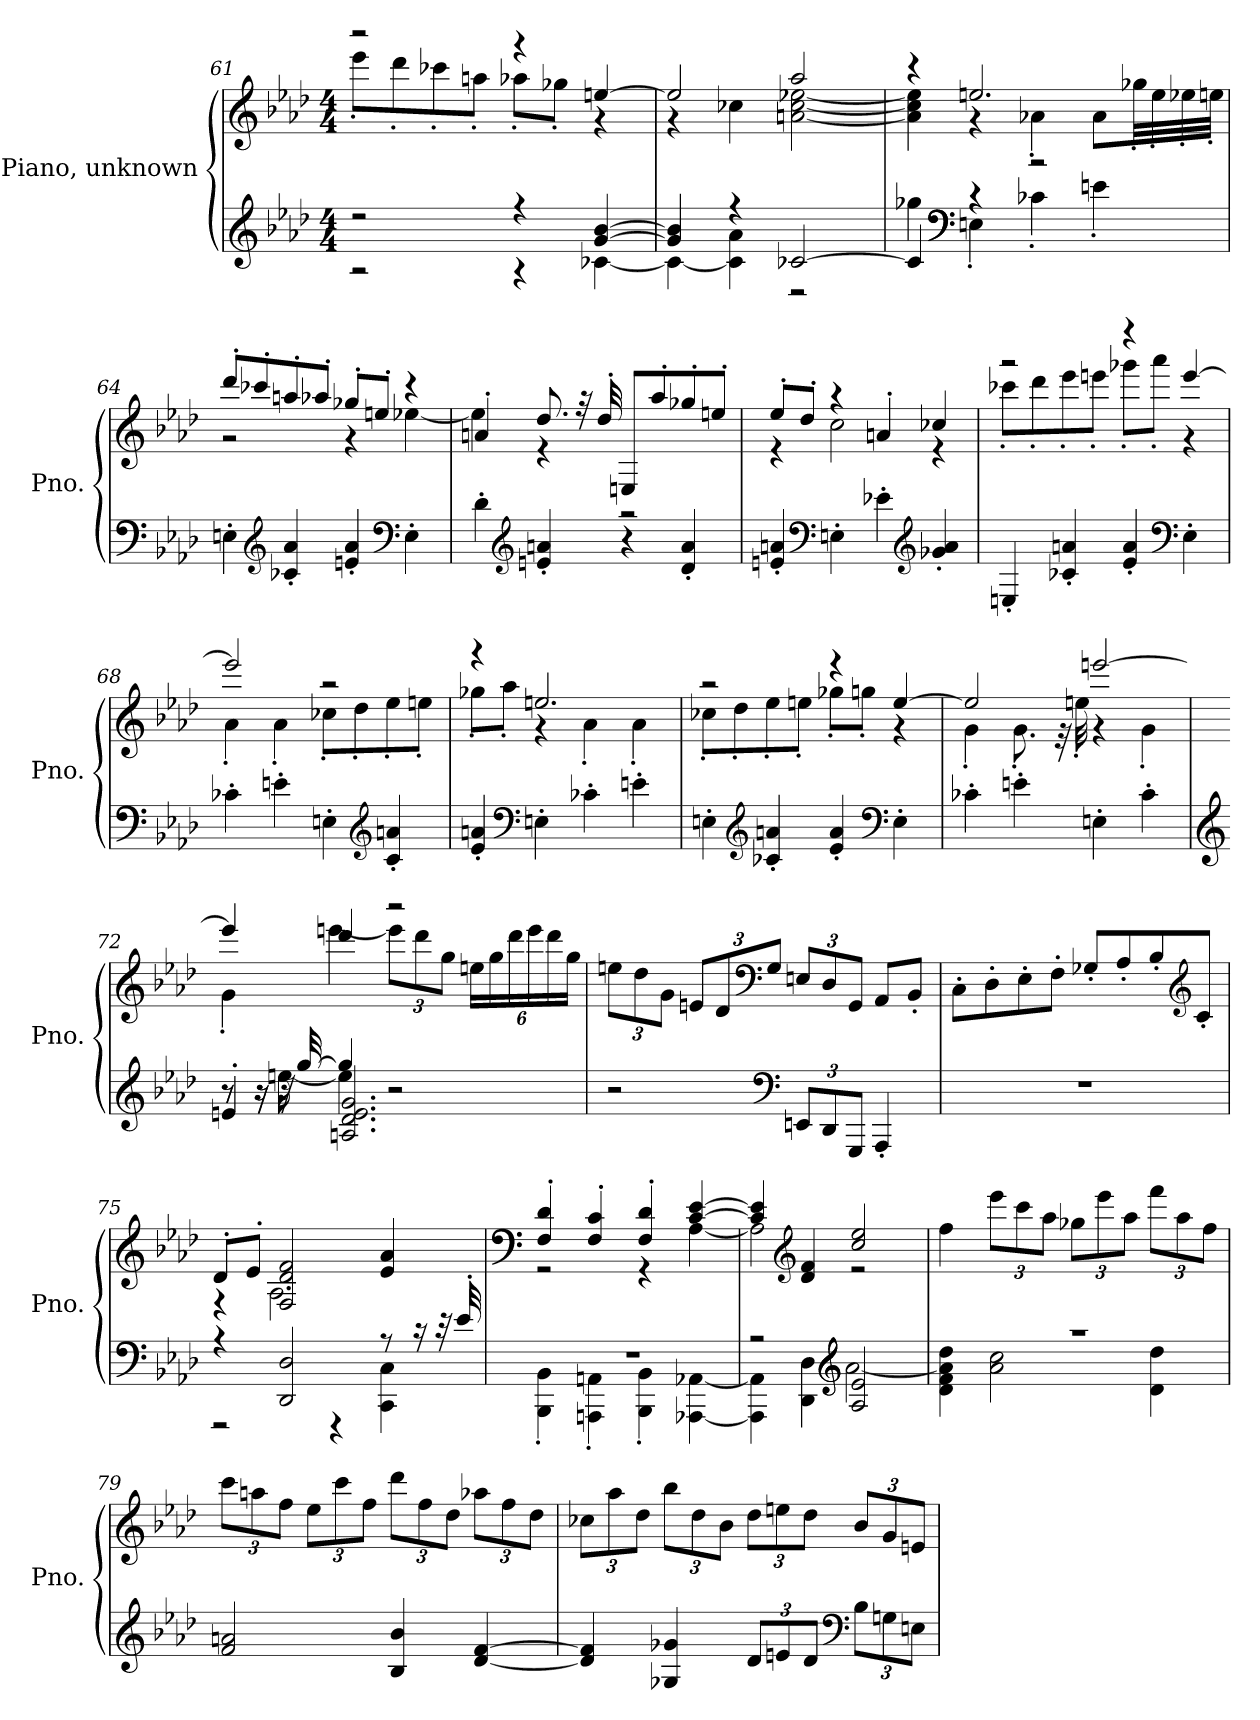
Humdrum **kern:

**kern	**kern
*part1	*part1
*staff2	*staff1
*I"Piano, unknown	*
*I'Pno.	*
!!LO:PB:g=z
*clefG2	*clefG2
*k[b-e-a-d-]	*k[b-e-a-d-]
*M4/4	*M4/4
=61	=61
*^	*^
2r	2r	2r	8eee-'\L
.	.	.	8ddd-'\
.	.	.	8ccc-X'\
.	.	.	8aan'\J
4r	4r	4r	8aa-X'\L
.	.	.	8gg-X'\J
[4g/ [4b-/	[4c-X\	[4een/	4r
=62	=62	=62	=62
4g/] 4b-/]	4c-\_	2ee/]	4r
4r	4c-\] 4a-\	.	4cc-X\
[2c-X/	2r	2aa-/	[2an\ [2cc-\ [2ee-X\
=63	=63	=63	=63
4c-/]	4gg-X\	4r	4a\] 4cc-\] 4ee-\]
*clefF4	*	*	*
4r	4En'\	2.een/	4r
2r	4c-X'\	.	4a-X'\
.	4en'\	.	8a-\L
.	.	.	32gg-X'\LL
.	.	.	32ee'\
.	.	.	32ee-X'\
.	.	.	32een'\JJJ
*v	*v	*	*
!!LO:LB:g=z	!!
=64	=64	=64
4En'\	8ddd-'/L	2r
.	8ccc-X'/	.
*clefG2	*	*
4c-X/' 4a-/'	8aan'/	.
.	8aa-X'/J	.
4en/' 4a-/'	8gg-X'/L	4r
.	8een'/J	.
*clefF4	*	*
4E'\	4r	[4ee-X\
=65	=65	=65
4d-'\	4an'/	4ee-\]
*clefG2	*	*
4en/' 4an/'	8.dd-/	4r
.	32r	.
.	32dd-'/	.
4r	8En/L	2r
.	8aa-'/	.
4d-/' 4a/'	8gg-X'/	.
.	8een'/J	.
=66	=66	=66
4en/' 4an/'	8ee-'/L	4r
.	8dd-'/J	.
*clefF4	*	*
4En'\	4r	2cc\
4e-X'\	4an'/	.
*clefG2	*	*
4g-X/' 4a/'	4cc-X/	4r
!!LO:LB:g=z	!!
=67	=67	=67
4En'/	2r	8ccc-X'\L
.	.	8ddd-'\
4c-X/' 4an/'	.	8eee-'\
.	.	8eeen'\J
4e-/' 4a/'	4r	8ggg-X'\L
.	.	8aaa-'\J
*clefF4	*	*
4E'\	[4eee/	4r
=68	=68	=68
4c-X'\	2eee/]	4a-'\
4en'\	.	4a-'\
4En'\	2r	8cc-X'\L
.	.	8dd-'\
*clefG2	*	*
4c-/' 4an/'	.	8ee-'\
.	.	8een'\J
=69	=69	=69
4e-/' 4an/'	4r	8gg-X'\L
.	.	8aa-'\J
*clefF4	*	*
4En'\	2.een/	4r
4c-X'\	.	4a-'\
4en'\	.	4a-'\
!!LO:LB:g=z	!!
=70	=70	=70
4En'\	2r	8cc-X'\L
.	.	8dd-'\
*clefG2	*	*
4c-X/' 4an/'	.	8ee-'\
.	.	8een'\J
4e-/' 4a/'	4r	8gg-X'\L
.	.	8ggn'\J
*clefF4	*	*
4E'\	[4ee/	4r
=71	=71	=71
4c-X'\	2ee/]	4g'\
4en'\	.	8.g'\
.	.	32r
.	.	32een'\
4En'\	[2eeen/	4r
4c-'\	.	4g'\
=72	=72	=72
*clefG2	*	*
*^	*	*
*	*^	*	*
8r	8r	4en'/	4eee/]	4g'\
16r	16r	.	.	.
32r	[16een\	.	.	.
[32gg/	.	.	.	.
4gg/]	4ee\]	2.An/ 2.d-/ 2.e/ 2.g/	4ddd-/	[4eeen\
*	*	*	*	*Xbrackettup
2r	2r	.	2r	12eee\L]
.	.	.	.	12ddd-\
.	.	.	.	12gg\J
.	.	.	.	24een\LL
.	.	.	.	24gg\
.	.	.	.	24ddd-\
.	.	.	.	24eee\
.	.	.	.	24ddd-\
.	.	.	.	24gg\JJ
*v	*v	*v	*	*
*	*v	*v
!!LO:LB:g=z
=73	=73
2r	12een\L
.	12dd-\
.	12g\J
.	12en/L
.	12d-/
*	*clefF4
.	12G/J
*clefF4	*
*Xbrackettup	*
12EEn/L	12En/L
12DD-/	12D-/
12GGG/J	12GG/J
4AAA-'/	8AA-/L
.	8BB-'/J
=74	=74
1r	8C'\L
.	8D-'\
.	8E-'\
.	8F'\J
.	8G-X'/L
.	8A-'/
.	8B-'/
*	*clefG2
.	8c'/J
=75	=75
*^	*^
4r	2r	8d-'/L	4r
.	.	8e-'/J	.
2DD-/ 2D-/	.	2F/ 2d-/ 2f/	2.A-\
.	4r	.	.
8r	4CC\ 4C\	4e-/ 4a-/	.
16r	.	.	.
32r	.	.	.
32e-'/	.	.	.
!!LO:LB:g=z	!!
=76	=76	=76	=76
*	*	*clefF4	*
1r	4BBB-\' 4BB-\'	4F/' 4d-/'	2r
.	4AAAn\' 4AAn\'	4F/' 4c/'	.
.	4BBB-\' 4BB-\'	4F/' 4d-/'	4r
.	[4AAA-X\ [4AA-X\	[4c/ [4e-/	[4A-\
=77	=77	=77	=77
2r	4AAA-\] 4AA-\]	4c/] 4e-/]	2A-\]
*	*	*clefG2	*
.	4DD-\ 4D-\	4d-/ 4f/	.
*clefG2	*	*	*
2A-/ 2e-/	[2a-\	2cc/ 2ee-/	2r
*	*	*v	*v
=78	=78	=78
1r	4d-\ 4f\ 4a-\] 4dd-\	4ff\
.	2a-\ 2cc\	12eee-\L
.	.	12ccc\
.	.	12aa-\J
.	.	12gg-X\L
.	.	12eee-\
.	.	12aa-\J
.	4d-\ 4dd-\	12fff\L
.	.	12aa-\
.	.	12ff\J
*v	*v	*
=79	=79
2f/ 2an/	12ccc\L
.	12aan\
.	12ff\J
.	12ee-\L
.	12ccc\
.	12ff\J
4B-/ 4b-/	12ddd-\L
.	12ff\
.	12dd-\J
[4d-/ [4f/	12aa-X\L
.	12ff\
.	12dd-\J
!!LO:PB:g=z
=80	=80
4d-/] 4f/]	12cc-X\L
.	12aa-\
.	12dd-\J
4G-X/ 4g-X/	12bb-\L
.	12dd-\
.	12b-\J
12d-/L	12dd-\L
12en/	12een\
12d-/J	12dd-\J
*clefF4	*
12B-\L	12b-/L
12Gn\	12g/
12En\J	12en/J
=	=
*-	*-
